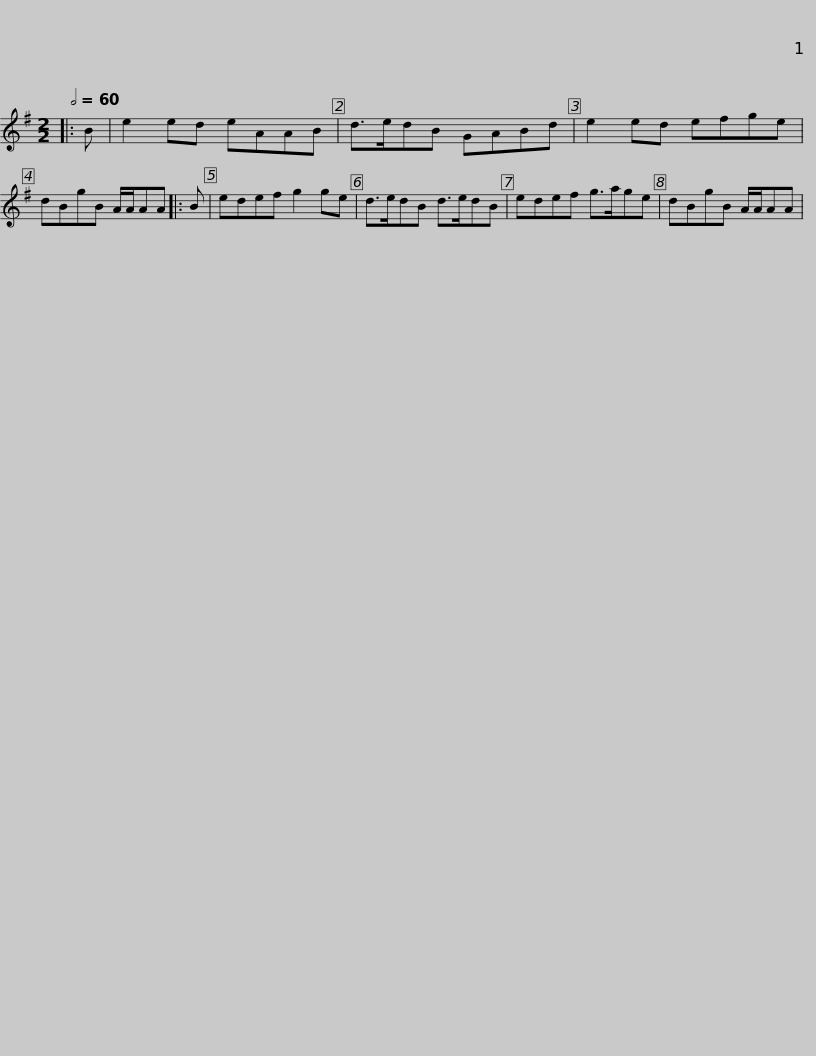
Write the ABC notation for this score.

X:1
L:1/8
Q:1/2=60
M:2/2
I:linebreak $
K:G
V:1 treble
V:1
|: B | e2 ed eAAB | d>edB GABd | e2 ed efge | dBgB A/A/AA |: %5
 B | edef g2 ge |$ d>edB d>edB | edef g>age | dBgB A/A/AA | %10
